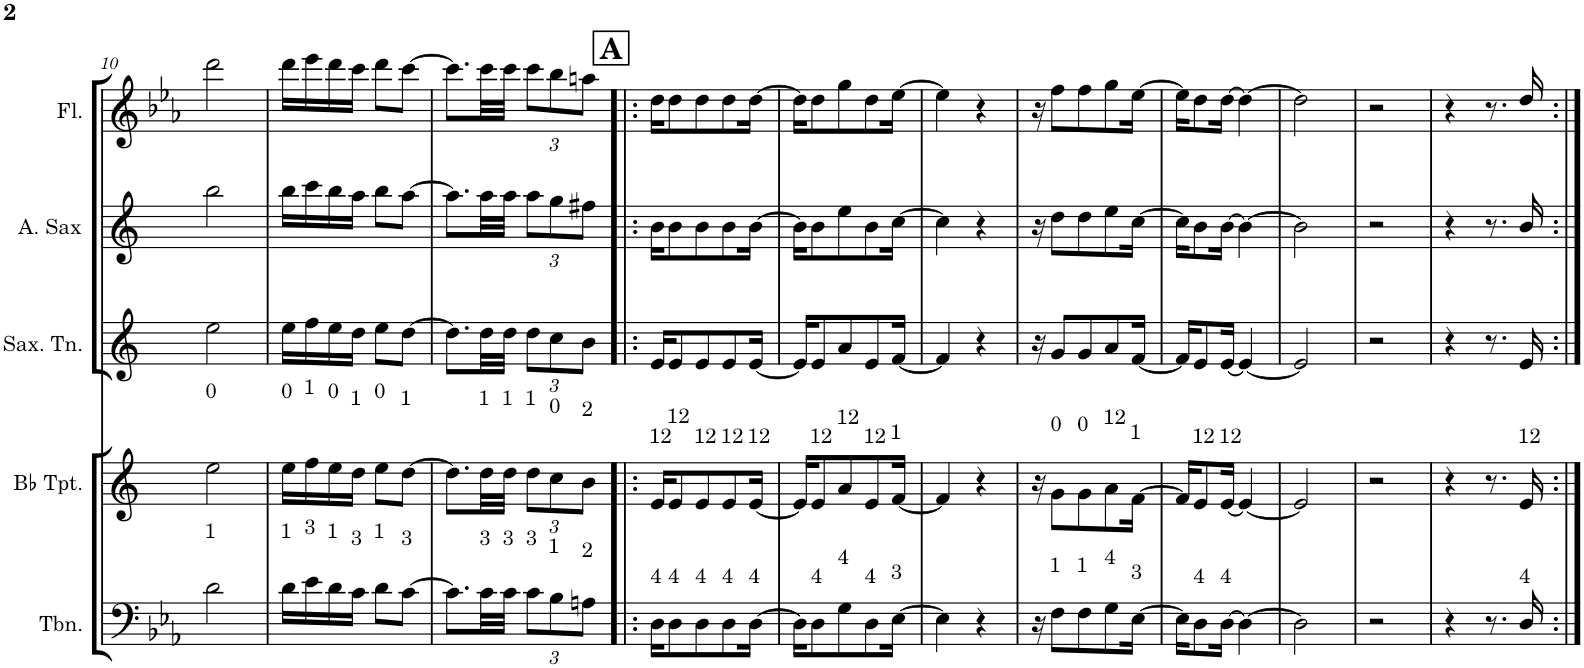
**kern	**kern	**kern	**kern	**kern
*part5	*part4	*part3	*part2	*part1
*staff5	*staff4	*staff3	*staff2	*staff1
*I"Trombone	*I"Bb Trumpet	*I"Saxofone Tenor	*I"Saxofone Alto	*I"Flauta Transversal
*I'Tbn.	*I'Bb Tpt.	*I'Sax. Tn.	*	*I'Fl.
!!LO:PB:g=z
*clefF4	*clefG2	*clefG2	*clefG2	*clefG2
*	*Trd1c2	*Trd8c14	*Trd5c9	*
*k[b-e-a-]	*k[]	*k[]	*k[]	*k[b-e-a-]
*M2/4	*M2/4	*M2/4	*M2/4	*M2/4
=10	=10	=10	=10	=10
!	!LO:TX:a:t=0	!	!	!
!LO:TX:a:t=1	!	!	!	!
2d\	2ee\	2ee\	2bb\	2ddd\
=11	=11	=11	=11	=11
!	!LO:TX:a:t=0	!	!	!
!LO:TX:a:t=1	!	!	!	!
16d\LL	16ee\LL	16ee\LL	16bb\LL	16ddd\LL
!	!LO:TX:a:t=1	!	!	!
!LO:TX:a:t=3	!	!	!	!
16e-\	16ff\	16ff\	16ccc\	16eee-\
!	!LO:TX:a:t=0	!	!	!
!LO:TX:a:t=1	!	!	!	!
16d\	16ee\	16ee\	16bb\	16ddd\
!	!LO:TX:a:t=1	!	!	!
!LO:TX:a:t=3	!	!	!	!
16c\JJ	16dd\JJ	16dd\JJ	16aa\JJ	16ccc\JJ
!	!LO:TX:a:t=0	!	!	!
!LO:TX:a:t=1	!	!	!	!
8d\L	8ee\L	8ee\L	8bb\L	8ddd\L
!	!LO:TX:a:t=1	!	!	!
!LO:TX:a:t=3	!	!	!	!
[8c\J	[8dd\J	[8dd\J	[8aa\J	[8ccc\J
=12	=12	=12	=12	=12
8.c\L]	8.dd\L]	8.dd\L]	8.aa\L]	8.ccc\L]
!	!LO:TX:a:t=1	!	!	!
!LO:TX:a:t=3	!	!	!	!
32c\LL	32dd\LL	32dd\LL	32aa\LL	32ccc\LL
!	!LO:TX:a:t=1	!	!	!
!LO:TX:a:t=3	!	!	!	!
32c\JJJ	32dd\JJJ	32dd\JJJ	32aa\JJJ	32ccc\JJJ
*Xbrackettup	*Xbrackettup	*Xbrackettup	*Xbrackettup	*Xbrackettup
!	!LO:TX:a:t=1	!	!	!
!LO:TX:a:t=3	!	!	!	!
12c\L	12dd\L	12dd\L	12aa\L	12ccc\L
!	!LO:TX:a:t=0	!	!	!
!LO:TX:a:t=1	!	!	!	!
12B-\	12cc\	12cc\	12gg\	12bb-\
!	!LO:TX:a:t=2	!	!	!
!LO:TX:a:t=2	!	!	!	!
12An\J	12b\J	12b\J	12ff#X\J	12aan\J
!!LO:REH:place=s1:a:B:cj:fs=14:t=A
=13!|:	=13!|:	=13!|:	=13!|:	=13!|:
!	!LO:TX:a:t=12	!	!	!
!LO:TX:a:t=4	!	!	!	!
16D\KL	16e/KL	16e/KL	16b\KL	16dd\KL
!	!LO:TX:a:t=12	!	!	!
!LO:TX:a:t=4	!	!	!	!
8D\	8e/	8e/	8b\	8dd\
!	!LO:TX:a:t=12	!	!	!
!LO:TX:a:t=4	!	!	!	!
8D\	8e/	8e/	8b\	8dd\
!	!LO:TX:a:t=12	!	!	!
!LO:TX:a:t=4	!	!	!	!
8D\	8e/	8e/	8b\	8dd\
!	!LO:TX:a:t=12	!	!	!
!LO:TX:a:t=4	!	!	!	!
[16D\Jk	[16e/Jk	[16e/Jk	[16b\Jk	[16dd\Jk
=14	=14	=14	=14	=14
16D\KL]	16e/KL]	16e/KL]	16b\KL]	16dd\KL]
!	!LO:TX:a:t=12	!	!	!
!LO:TX:a:t=4	!	!	!	!
8D\	8e/	8e/	8b\	8dd\
!	!LO:TX:a:t=12	!	!	!
!LO:TX:a:t=4	!	!	!	!
8G\	8a/	8a/	8ee\	8gg\
!	!LO:TX:a:t=12	!	!	!
!LO:TX:a:t=4	!	!	!	!
8D\	8e/	8e/	8b\	8dd\
!	!LO:TX:a:t=1	!	!	!
!LO:TX:a:t=3	!	!	!	!
[16E-\Jk	[16f/Jk	[16f/Jk	[16cc\Jk	[16ee-\Jk
=15	=15	=15	=15	=15
4E-\]	4f/]	4f/]	4cc\]	4ee-\]
4r	4r	4r	4r	4r
=16	=16	=16	=16	=16
16r	16r	16r	16r	16r
!	!LO:TX:a:t=0	!	!	!
!LO:TX:a:t=1	!	!	!	!
8F\L	8g\L	8g/L	8dd\L	8ff\L
!	!LO:TX:a:t=0	!	!	!
!LO:TX:a:t=1	!	!	!	!
8F\	8g\	8g/	8dd\	8ff\
!	!LO:TX:a:t=12	!	!	!
!LO:TX:a:t=4	!	!	!	!
8G\	8a\	8a/	8ee\	8gg\
!	!LO:TX:a:t=1	!	!	!
!LO:TX:a:t=3	!	!	!	!
[16E-\Jk	[16f\Jk	[16f/Jk	[16cc\Jk	[16ee-\Jk
=17	=17	=17	=17	=17
16E-\KL]	16f/KL]	16f/KL]	16cc\KL]	16ee-\KL]
!	!LO:TX:a:t=12	!	!	!
!LO:TX:a:t=4	!	!	!	!
8D\	8e/	8e/	8b\	8dd\
!	!LO:TX:a:t=12	!	!	!
!LO:TX:a:t=4	!	!	!	!
[16D\Jk	[16e/Jk	[16e/Jk	[16b\Jk	[16dd\Jk
4D\_	4e/_	4e/_	4b\_	4dd\_
=18	=18	=18	=18	=18
2D\]	2e/]	2e/]	2b\]	2dd\]
=19	=19	=19	=19	=19
2r	2r	2r	2r	2r
=20	=20	=20	=20	=20
4r	4r	4r	4r	4r
8.r	8.r	8.r	8.r	8.r
!	!LO:TX:a:t=12	!	!	!
!LO:TX:a:t=4	!	!	!	!
16D/	16e/	16e/	16b/	16dd/
=:|!	=:|!	=:|!	=:|!	=:|!
*-	*-	*-	*-	*-
